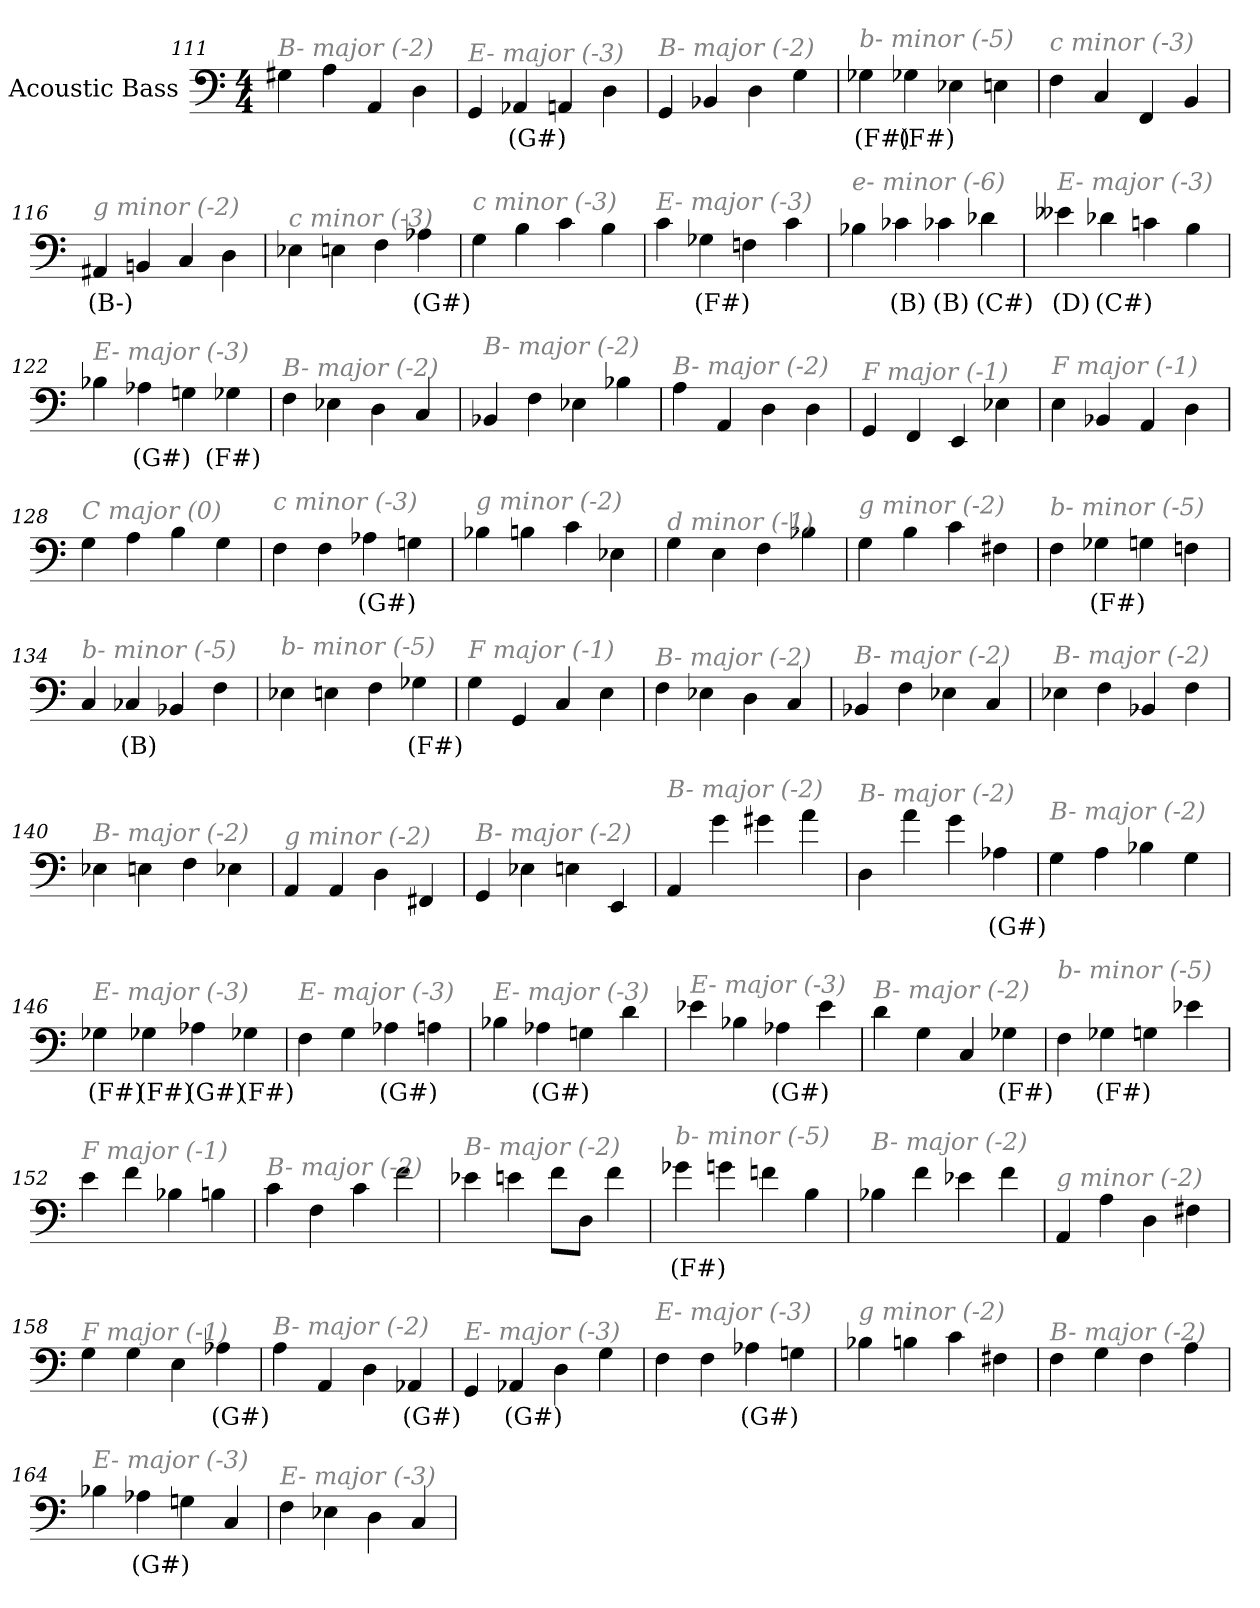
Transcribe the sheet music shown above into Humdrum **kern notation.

**kern	**text
*part1	*part1
*staff1	*staff1
*I"Acoustic Bass	*
*clefF4	*
*ITrd7c12	*
*k[]	*
*C:	*
*M4/4	*
=111	=111
!LO:TX:i:color=#808080:t=B- major (-2)	!
4GG#X	.
4AA	.
4AAA	.
4DD	.
=112	=112
!LO:TX:i:color=#808080:t=E- major (-3)	!
4GGG	.
4AAA-Xi	(G#)
4AAA	.
4DD	.
=113	=113
!LO:TX:i:color=#808080:t=B- major (-2)	!
4GGG	.
4BBB-X	.
4DD	.
4GG	.
=114	=114
!LO:TX:i:color=#808080:t=b- minor (-5)	!
4GG-Xi	(F#)
4GG-Xi	(F#)
4EE-X	.
4EEn	.
=115	=115
!LO:TX:i:color=#808080:t=c minor (-3)	!
4FF	.
4CC	.
4FFF	.
4BBB	.
=116	=116
!LO:TX:i:color=#808080:t=g minor (-2)	!
4AAA#Xj	(B-)
4BBBn	.
4CC	.
4DD	.
=117	=117
!LO:TX:i:color=#808080:t=c minor (-3)	!
4EE-X	.
4EEn	.
4FF	.
4AA-Xi	(G#)
=118	=118
!LO:TX:i:color=#808080:t=c minor (-3)	!
4GG	.
4BB	.
4C	.
4BB	.
=119	=119
!LO:TX:i:color=#808080:t=E- major (-3)	!
4C	.
4GG-Xi	(F#)
4FFn	.
4C	.
=120	=120
!LO:TX:i:color=#808080:t=e- minor (-6)	!
4BB-X	.
4C-Xi	(B)
4C-Xi	(B)
4D-Xi	(C#)
=121	=121
!LO:TX:i:color=#808080:t=E- major (-3)	!
4E--Xj	(D)
4D-Xi	(C#)
4Cn	.
4BB	.
=122	=122
!LO:TX:i:color=#808080:t=E- major (-3)	!
4BB-X	.
4AA-Xi	(G#)
4GGn	.
4GG-Xi	(F#)
=123	=123
!LO:TX:i:color=#808080:t=B- major (-2)	!
4FF	.
4EE-X	.
4DD	.
4CC	.
=124	=124
!LO:TX:i:color=#808080:t=B- major (-2)	!
4BBB-X	.
4FF	.
4EE-X	.
4BB-X	.
=125	=125
!LO:TX:i:color=#808080:t=B- major (-2)	!
4AA	.
4AAA	.
4DD	.
4DD	.
=126	=126
!LO:TX:i:color=#808080:t=F major (-1)	!
4GGG	.
4FFF	.
4EEE	.
4EE-X	.
=127	=127
!LO:TX:i:color=#808080:t=F major (-1)	!
4EE	.
4BBB-X	.
4AAA	.
4DD	.
=128	=128
!LO:TX:i:color=#808080:t=C major (0)	!
4GG	.
4AA	.
4BB	.
4GG	.
=129	=129
!LO:TX:i:color=#808080:t=c minor (-3)	!
4FF	.
4FF	.
4AA-Xi	(G#)
4GGn	.
=130	=130
!LO:TX:i:color=#808080:t=g minor (-2)	!
4BB-X	.
4BBn	.
4C	.
4EE-X	.
=131	=131
!LO:TX:i:color=#808080:t=d minor (-1)	!
4GG	.
4EE	.
4FF	.
4BB-X	.
=132	=132
!LO:TX:i:color=#808080:t=g minor (-2)	!
4GG	.
4BB	.
4C	.
4FF#X	.
=133	=133
!LO:TX:i:color=#808080:t=b- minor (-5)	!
4FF	.
4GG-Xi	(F#)
4GG	.
4FFn	.
=134	=134
!LO:TX:i:color=#808080:t=b- minor (-5)	!
4CC	.
4CC-Xi	(B)
4BBB-X	.
4FF	.
=135	=135
!LO:TX:i:color=#808080:t=b- minor (-5)	!
4EE-X	.
4EEn	.
4FF	.
4GG-Xi	(F#)
=136	=136
!LO:TX:i:color=#808080:t=F major (-1)	!
4GG	.
4GGG	.
4CC	.
4EE	.
=137	=137
!LO:TX:i:color=#808080:t=B- major (-2)	!
4FF	.
4EE-X	.
4DD	.
4CC	.
=138	=138
!LO:TX:i:color=#808080:t=B- major (-2)	!
4BBB-X	.
4FF	.
4EE-X	.
4CC	.
=139	=139
!LO:TX:i:color=#808080:t=B- major (-2)	!
4EE-X	.
4FF	.
4BBB-X	.
4FF	.
=140	=140
!LO:TX:i:color=#808080:t=B- major (-2)	!
4EE-X	.
4EEn	.
4FF	.
4EE-X	.
=141	=141
!LO:TX:i:color=#808080:t=g minor (-2)	!
4AAA	.
4AAA	.
4DD	.
4FFF#X	.
=142	=142
!LO:TX:i:color=#808080:t=B- major (-2)	!
4GGG	.
4EE-X	.
4EEn	.
4EEE	.
=143	=143
!LO:TX:i:color=#808080:t=B- major (-2)	!
4AAA	.
4G	.
4G#X	.
4A	.
=144	=144
!LO:TX:i:color=#808080:t=B- major (-2)	!
4DD	.
4A	.
4G	.
4AA-Xi	(G#)
=145	=145
!LO:TX:i:color=#808080:t=B- major (-2)	!
4GG	.
4AA	.
4BB-X	.
4GG	.
=146	=146
!LO:TX:i:color=#808080:t=E- major (-3)	!
4GG-Xi	(F#)
4GG-Xi	(F#)
4AA-Xi	(G#)
4GG-Xi	(F#)
=147	=147
!LO:TX:i:color=#808080:t=E- major (-3)	!
4FF	.
4GG	.
4AA-Xi	(G#)
4AA	.
=148	=148
!LO:TX:i:color=#808080:t=E- major (-3)	!
4BB-X	.
4AA-Xi	(G#)
4GGn	.
4D	.
=149	=149
!LO:TX:i:color=#808080:t=E- major (-3)	!
4E-X	.
4BB-X	.
4AA-Xi	(G#)
4E-	.
=150	=150
!LO:TX:i:color=#808080:t=B- major (-2)	!
4D	.
4GG	.
4CC	.
4GG-Xi	(F#)
=151	=151
!LO:TX:i:color=#808080:t=b- minor (-5)	!
4FF	.
4GG-Xi	(F#)
4GG	.
4E-X	.
=152	=152
!LO:TX:i:color=#808080:t=F major (-1)	!
4E	.
4F	.
4BB-X	.
4BBn	.
=153	=153
!LO:TX:i:color=#808080:t=B- major (-2)	!
4C	.
4FF	.
4C	.
4F	.
=154	=154
!LO:TX:i:color=#808080:t=B- major (-2)	!
4E-X	.
4En	.
8FL	.
8DDJ	.
4F	.
=155	=155
!LO:TX:i:color=#808080:t=b- minor (-5)	!
4G-Xi	(F#)
4G	.
4Fn	.
4BB	.
=156	=156
!LO:TX:i:color=#808080:t=B- major (-2)	!
4BB-X	.
4F	.
4E-X	.
4F	.
=157	=157
!LO:TX:i:color=#808080:t=g minor (-2)	!
4AAA	.
4AA	.
4DD	.
4FF#X	.
=158	=158
!LO:TX:i:color=#808080:t=F major (-1)	!
4GG	.
4GG	.
4EE	.
4AA-Xi	(G#)
=159	=159
!LO:TX:i:color=#808080:t=B- major (-2)	!
4AA	.
4AAA	.
4DD	.
4AAA-Xi	(G#)
=160	=160
!LO:TX:i:color=#808080:t=E- major (-3)	!
4GGG	.
4AAA-Xi	(G#)
4DD	.
4GG	.
=161	=161
!LO:TX:i:color=#808080:t=E- major (-3)	!
4FF	.
4FF	.
4AA-Xi	(G#)
4GGn	.
=162	=162
!LO:TX:i:color=#808080:t=g minor (-2)	!
4BB-X	.
4BBn	.
4C	.
4FF#X	.
=163	=163
!LO:TX:i:color=#808080:t=B- major (-2)	!
4FF	.
4GG	.
4FF	.
4AA	.
=164	=164
!LO:TX:i:color=#808080:t=E- major (-3)	!
4BB-X	.
4AA-Xi	(G#)
4GGn	.
4CC	.
=165	=165
!LO:TX:i:color=#808080:t=E- major (-3)	!
4FF	.
4EE-X	.
4DD	.
4CC	.
=	=
*-	*-
